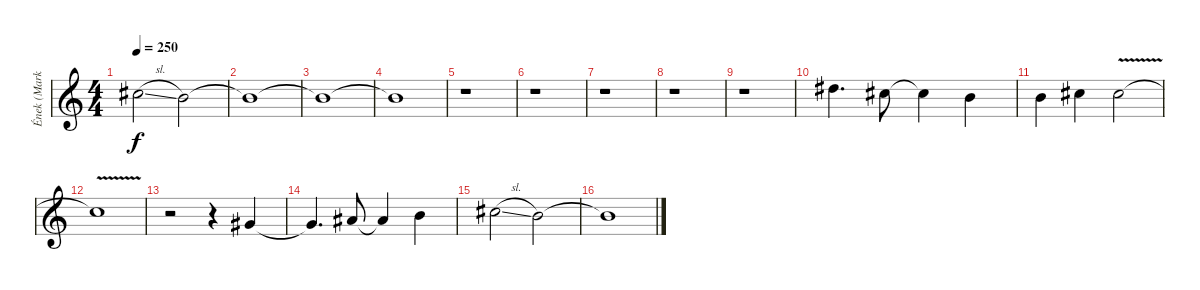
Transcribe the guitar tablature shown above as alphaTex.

\track ("Ének (Mark Boals)" "Ének (Mark") {instrument tenorsax}
\staff {score}
\tuning (E4 B3 G3 D3 A2 E2) {hide}
\ts (4 4)
\tempo 250
\clef g2
\ks c
9.1{sl}.2{dy f} 7.1.2 |
7.1{t}.1 |
7.1{t}.1 |
7.1{t}.1 |
r.1 |
r.1 |
r.1 |
r.1 |
r.1 |
11.1.4{d} 9.1.8 9.1{t}.4 7.1.4 |
7.1.4 9.1.4 9.1{v}.2 |
9.1{t}.1 |
r.2 r.4 4.1.4 |
4.1{t}.4{d} 6.1.8 6.1{t}.4 7.1.4 |
9.1{sl}.2 7.1.2 |
7.1{t}.1
